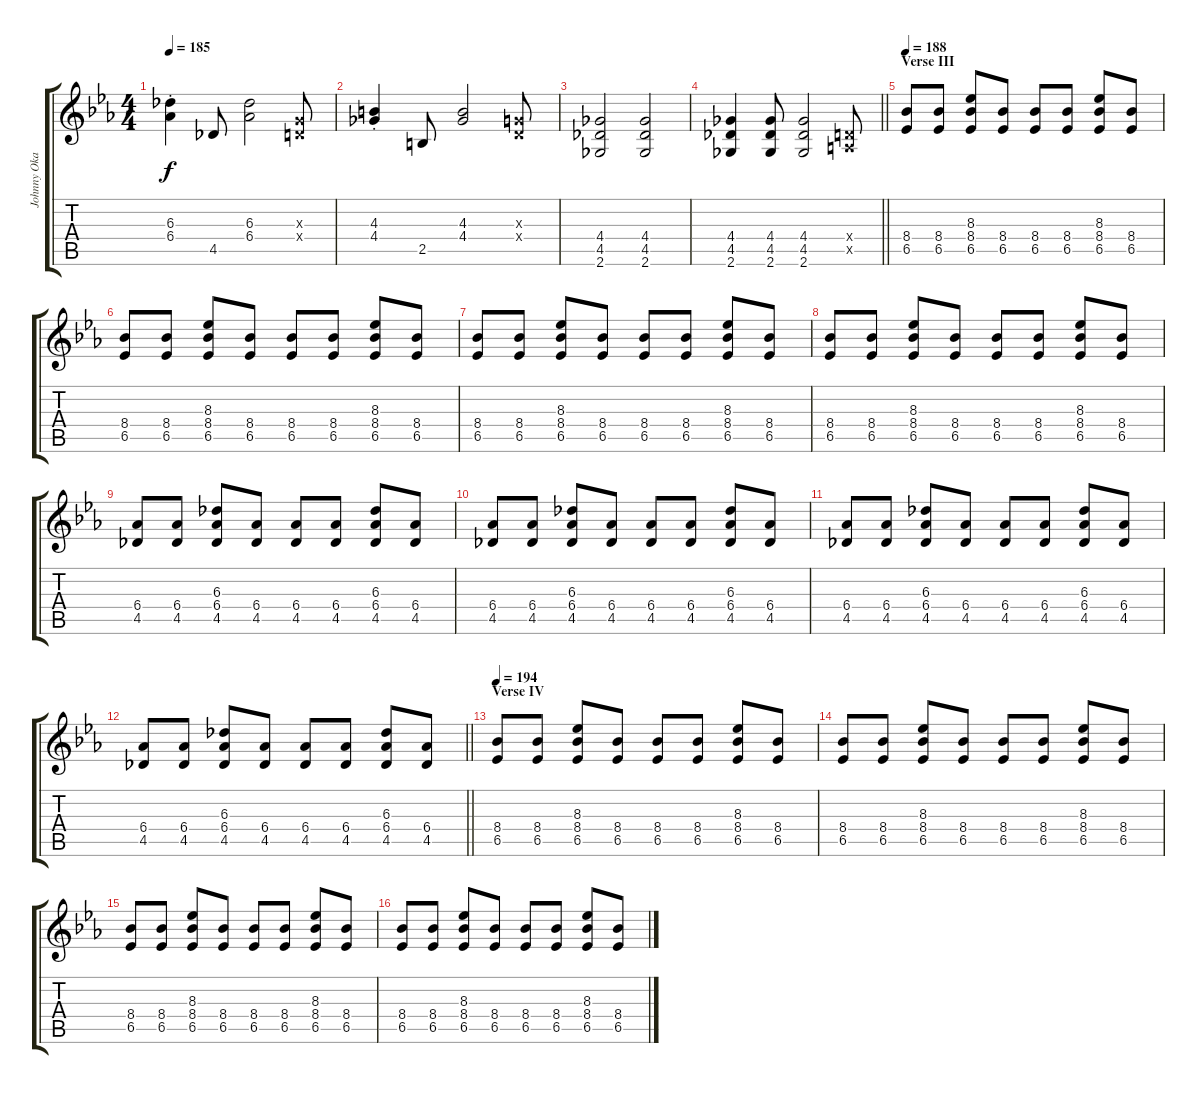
\track ("Johnny Okay - Rhythm Guitar" "Johnny Oka") {instrument overdrivenguitar}
\staff {score tabs}
\tuning (E4 B3 G3 D3 A2 E2) {hide}
\ts (4 4)
\tempo 185
\clef g2
\ks eb
(6.3{st} 6.4{st}).4{dy f} 4.5.8 (6.3 6.4).2 (0.3{x} 0.4{x}).8 |
(4.3{st} 4.4{st}).4 2.5.8 (4.3 4.4).2 (0.3{x} 0.4{x}).8 |
(4.4 4.5 2.6).2 (4.4 4.5 2.6).2 |
\barLineRight lightlight
(4.4 4.5 2.6).4 (4.4 4.5 2.6).8 (4.4 4.5 2.6).2 (0.4{x} 0.5{x}).8 |
\section ("" "Verse III")
\tempo 188
(8.4 6.5).8 (8.4 6.5).8 (8.3 8.4 6.5).8 (8.4 6.5).8 (8.4 6.5).8 (8.4 6.5).8 (8.3 8.4 6.5).8 (8.4 6.5).8 |
(8.4 6.5).8 (8.4 6.5).8 (8.3 8.4 6.5).8 (8.4 6.5).8 (8.4 6.5).8 (8.4 6.5).8 (8.3 8.4 6.5).8 (8.4 6.5).8 |
(8.4 6.5).8 (8.4 6.5).8 (8.3 8.4 6.5).8 (8.4 6.5).8 (8.4 6.5).8 (8.4 6.5).8 (8.3 8.4 6.5).8 (8.4 6.5).8 |
(8.4 6.5).8 (8.4 6.5).8 (8.3 8.4 6.5).8 (8.4 6.5).8 (8.4 6.5).8 (8.4 6.5).8 (8.3 8.4 6.5).8 (8.4 6.5).8 |
(6.4 4.5).8 (6.4 4.5).8 (6.3 6.4 4.5).8 (6.4 4.5).8 (6.4 4.5).8 (6.4 4.5).8 (6.3 6.4 4.5).8 (6.4 4.5).8 |
(6.4 4.5).8 (6.4 4.5).8 (6.3 6.4 4.5).8 (6.4 4.5).8 (6.4 4.5).8 (6.4 4.5).8 (6.3 6.4 4.5).8 (6.4 4.5).8 |
(6.4 4.5).8 (6.4 4.5).8 (6.3 6.4 4.5).8 (6.4 4.5).8 (6.4 4.5).8 (6.4 4.5).8 (6.3 6.4 4.5).8 (6.4 4.5).8 |
\barLineRight lightlight
(6.4 4.5).8 (6.4 4.5).8 (6.3 6.4 4.5).8 (6.4 4.5).8 (6.4 4.5).8 (6.4 4.5).8 (6.3 6.4 4.5).8 (6.4 4.5).8 |
\section ("" "Verse IV")
\tempo 194
(8.4 6.5).8 (8.4 6.5).8 (8.3 8.4 6.5).8 (8.4 6.5).8 (8.4 6.5).8 (8.4 6.5).8 (8.3 8.4 6.5).8 (8.4 6.5).8 |
(8.4 6.5).8 (8.4 6.5).8 (8.3 8.4 6.5).8 (8.4 6.5).8 (8.4 6.5).8 (8.4 6.5).8 (8.3 8.4 6.5).8 (8.4 6.5).8 |
(8.4 6.5).8 (8.4 6.5).8 (8.3 8.4 6.5).8 (8.4 6.5).8 (8.4 6.5).8 (8.4 6.5).8 (8.3 8.4 6.5).8 (8.4 6.5).8 |
(8.4 6.5).8 (8.4 6.5).8 (8.3 8.4 6.5).8 (8.4 6.5).8 (8.4 6.5).8 (8.4 6.5).8 (8.3 8.4 6.5).8 (8.4 6.5).8
